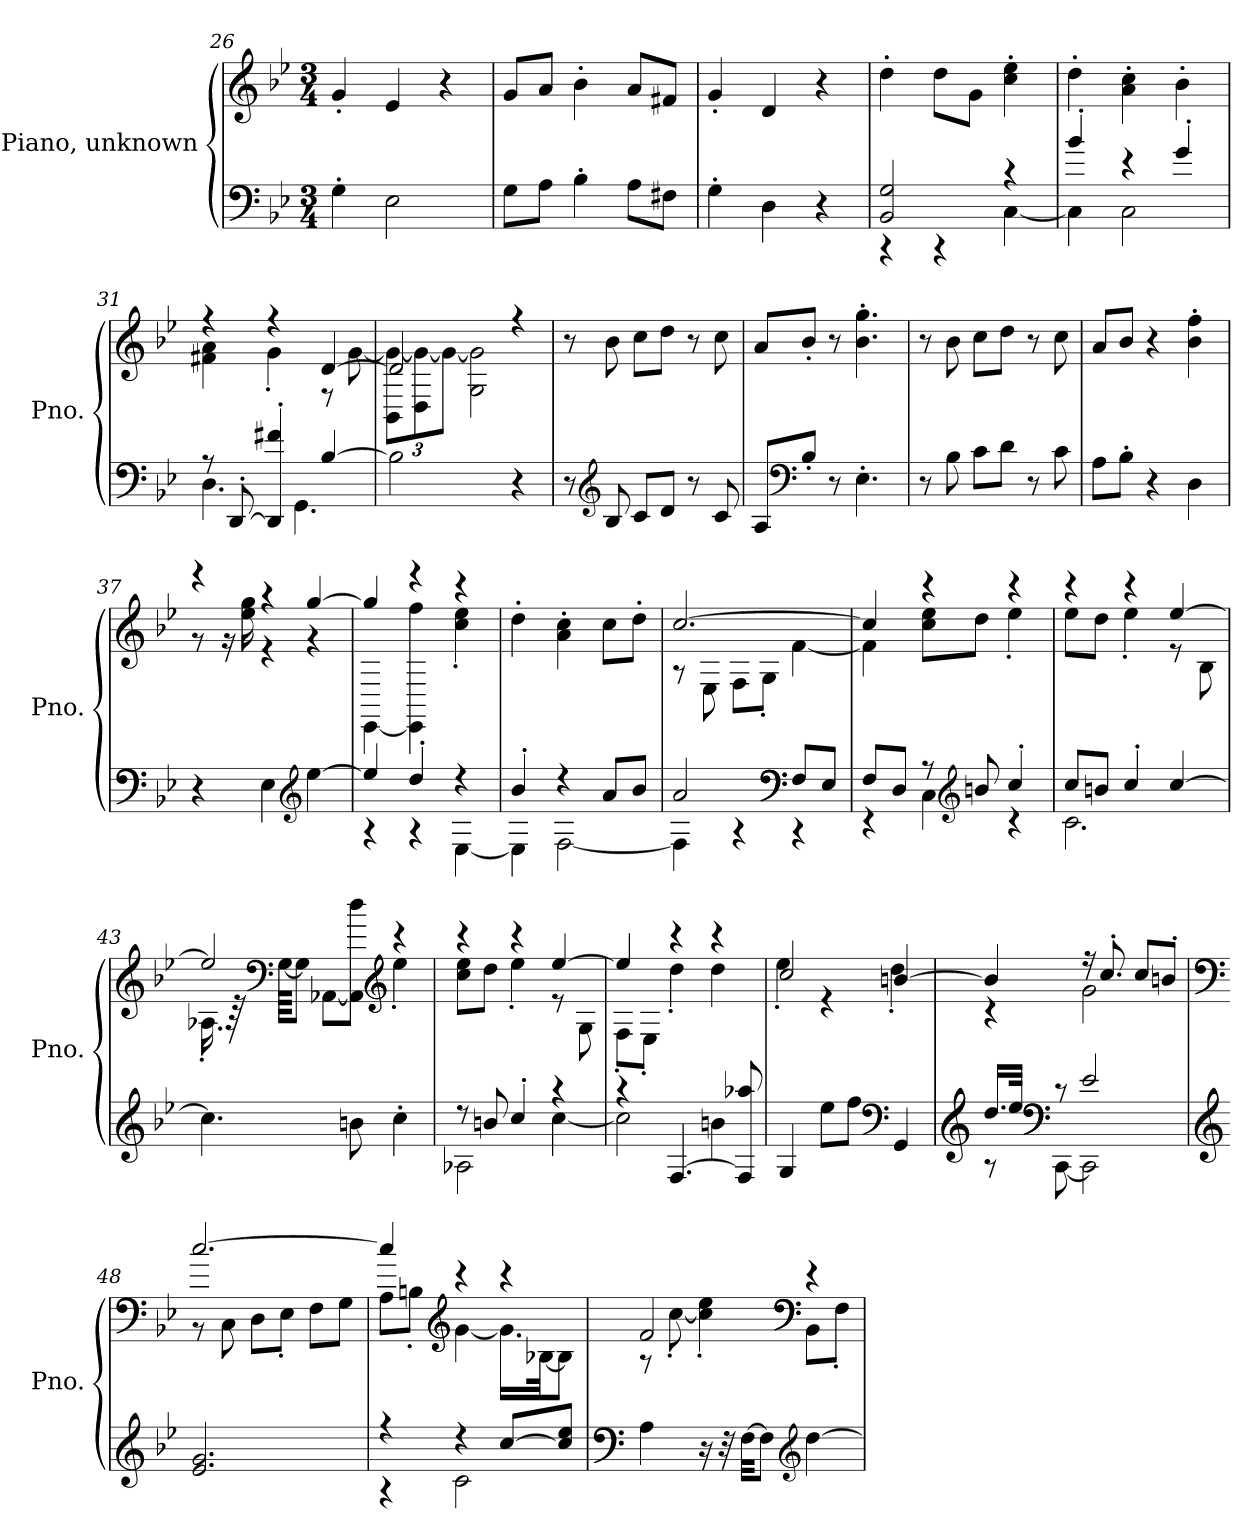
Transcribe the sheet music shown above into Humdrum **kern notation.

**kern	**kern
*part1	*part1
*staff2	*staff1
*I"Piano, unknown	*
*I'Pno.	*
*clefF4	*clefG2
*k[b-e-]	*k[b-e-]
*M3/4	*M3/4
=26	=26
4G'\	4g'/
2E-\	4e-/
.	4r
=27	=27
8G\L	8g/L
8A\J	8a/J
4B-'\	4b-'\
8A\L	8a/L
8F#X\J	8f#X/J
=28	=28
4G'\	4g'/
4D\	4d/
4r	4r
=29	=29
*^	*
2BB-/ 2G/	4r	4dd'\
.	4r	8dd\L
.	.	8g\J
4r	[4C\	4cc\' 4ee-\'
=30	=30	=30
4b-'/	4C\]	4dd'\
4r	2C\	4a\' 4cc\'
4g'/	.	4b-'\
=31	=31	=31
*	*	*^
8r	4.D\	4r	4f#X\ 4a\
[8DD'/	.	.	.
4DD/]' 4f#X/'	.	4r	4g'\
.	4.GG\	.	.
[4B-/	.	[4d/	8r
.	.	.	[8g\
*v	*v	*	*
!!LO:LB:g=z	!!
=32	=32	=32
*	*	*Xbrackettup
2B-\]	2d/]	12BB-\ 12g\_L
.	.	12D\ 12g\_
.	.	12g\J_
.	.	2G\ 2g\]
4r	4r	.
*	*v	*v
=33	=33
8r	8r
*clefG2	*
8B-/	8b-\
8c/L	8cc\L
8d/J	8dd\J
8r	8r
8c/	8cc\
=34	=34
8A/L	8a/L
*clefF4	*
8B-'/J	8b-'/J
8r	8r
4.E-'\	4.b-\' 4.gg\'
=35	=35
8r	8r
8B-\	8b-\
8c\L	8cc\L
8d\J	8dd\J
8r	8r
8c\	8cc\
=36	=36
8A\L	8a/L
8B-'\J	8b-/J
4r	4r
4D\	4b-\' 4ff\'
=37	=37
*	*^
4r	4r	8r
.	.	16r
.	.	16ee-\ 16gg\
4E-\	4r	4r
*clefG2	*	*
[4ee-\	[4gg/	4r
!!LO:PB:g=z	!!
=38	=38	=38
*^	*	*
4ee-/]	4r	4gg/]	[4EE-\
4dd'/	4r	4r	4EE-\] 4ff\
4r	[4E-\	4r	4cc\' 4ee-\'
*	*	*v	*v
=39	=39	=39
4b-'/	4E-\]	4dd'\
4r	[2F\	4a\' 4cc\'
8a/L	.	8cc\L
8b-/J	.	8dd'\J
=40	=40	=40
*	*	*^
2a/	4F\]	[2.cc/	8r
.	.	.	8E-\
.	4r	.	8F\L
.	.	.	8G'\J
*clefF4	*	*	*
8F/L	4r	.	[4f\
8E-/J	.	.	.
=41	=41	=41	=41
8F/L	4r	4cc/]	4f\]
8D/J	.	.	.
8r	4C\	4r	8cc\ 8ee-\L
*clefG2	*	*	*
8bn/	.	.	8dd\J
4cc'/	4r	4r	4ee-'\
=42	=42	=42	=42
8cc/L	2.c\	4r	8ee-\L
8bn/J	.	.	8dd\J
4cc'/	.	4r	4ee-'\
[4cc/	.	[4ee-/	8r
.	.	.	8B-\
*v	*v	*	*
!!LO:LB:g=z	!!
=43	=43	=43
4.cc\]	2ee-/]	16.A-X'\
.	.	64r
*	*clefF4	*
.	.	[64G\KKKL
.	.	8G\J]
.	.	[8AA-X\L
8bn\	.	8AA-\] 8dd\J
*	*clefG2	*
4cc'\	4r	4ee-'\
=44	=44	=44
*^	*	*
8r	2A-X\	4r	8cc\ 8ee-\L
8bn/	.	.	8dd\J
4cc'/	.	4r	4ee-'\
4r	[4cc\	[4ee-/	8r
.	.	.	8G\
=45	=45	=45	=45
4r	2cc\]	4ee-/]	8F'\L
.	.	.	8E-'\J
[4.F/	.	4r	4dd'\
.	4bn\	4r	4dd\
8F/] 8aa-X/	.	.	.
*v	*v	*	*
=46	=46	=46
4G/	2cc/	4ee-'\
8ee-\L	.	4r
8ff\J	.	.
*clefF4	*	*
4GG/	[4bn/	4dd'\
!!LO:LB:g=z	!!
=47	=47	=47
*clefG2	*	*
*^	*	*
16.dd/LL	8r	4b/]	4r
32ee-/JJk	.	.	.
*clefF4	*	*	*
8r	[8CC\	.	.
2e-/	2CC\]	16r	2g\
.	.	8.cc'/	.
.	.	8cc/L	.
.	.	8bn'/J	.
*v	*v	*	*
=48	=48	=48
*clefG2	*clefF4	*
2.e-/ 2.g/	[2.cc/	8r
.	.	8C\
.	.	8D\L
.	.	8E-'\J
.	.	8F\L
.	.	8G\J
=49	=49	=49
*^	*	*
4r	4r	4cc/]	8A\L
.	.	.	8Bn'\J
*	*	*clefG2	*
4r	2c\	4r	[4g\
[8cc/L	.	4r	16.g\LL]
.	.	.	[32B-X\JK
8cc/] 8ee-/J	.	.	8B-\J]
*v	*v	*	*
=50	=50	=50
*clefF4	*	*
4A\	2f/	8r
.	.	[8cc'\
16r	.	4cc\]' 4ee-\'
32r	.	.
[32F\KKL	.	.
8F\J]	.	.
*clefG2	*clefF4	*
[4dd\	4r	8BB-\L
.	.	8F'\J
*	*v	*v
=	=
*-	*-
